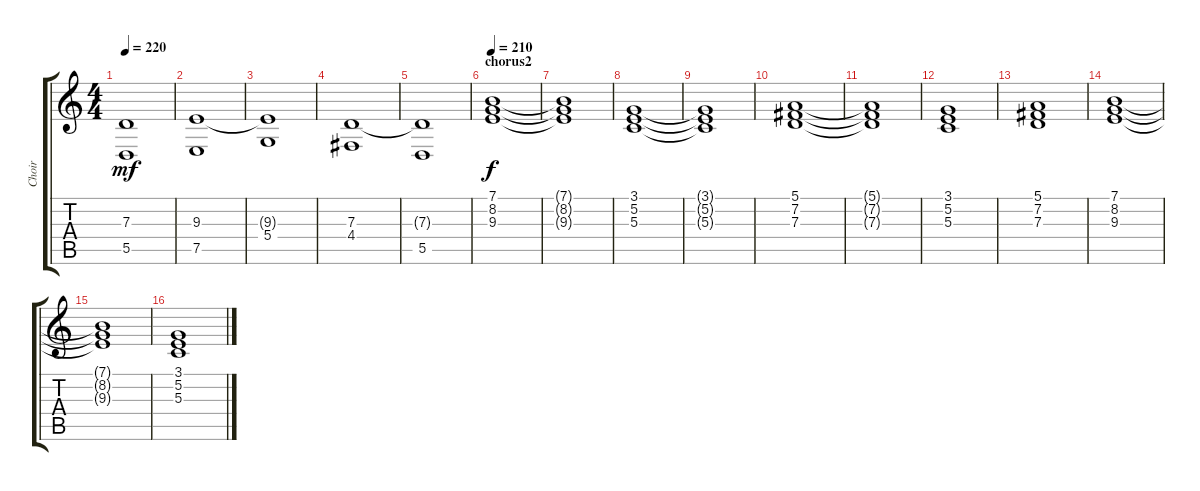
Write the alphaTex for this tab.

\track ("Choir" "Choir") {instrument choiraahs}
\staff {score tabs}
\tuning (E4 B3 G3 D3 A2 E2) {hide}
\ts (4 4)
\tempo 220
\clef g2
\ks c
(7.3{t} 5.5).1{dy mf} |
(9.3 7.5).1 |
(9.3{t} 5.4).1 |
(7.3 4.4).1 |
(7.3{t} 5.5).1 |
\section ("" "chorus2")
\tempo 210
(7.1 8.2 9.3).1{dy f} |
(7.1{t} 8.2{t} 9.3{t}).1 |
(3.1 5.2 5.3).1 |
(3.1{t} 5.2{t} 5.3{t}).1 |
(5.1 7.2 7.3).1 |
(5.1{t} 7.2{t} 7.3{t}).1 |
(3.1 5.2 5.3).1 |
(5.1 7.2 7.3).1 |
(7.1 8.2 9.3).1 |
(7.1{t} 8.2{t} 9.3{t}).1 |
(3.1 5.2 5.3).1
